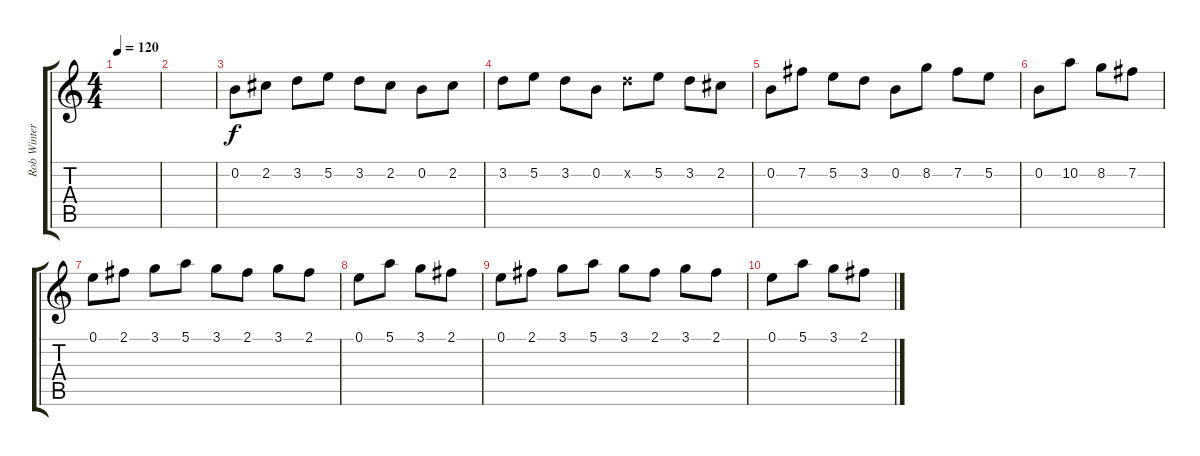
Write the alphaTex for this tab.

\track ("Rob Winter" "Rob Winter") {instrument overdrivenguitar}
\staff {score tabs}
\tuning (E4 B3 G3 D3 A2 E2) {hide}
\ts (4 4)
\tempo 120
\clef g2
\ks c
|
|
0.2.8 2.2.8 3.2.8 5.2.8 3.2.8 2.2.8 0.2.8 2.2.8 |
3.2.8 5.2.8 3.2.8 0.2.8 3.2{x}.8 5.2.8 3.2.8 2.2.8 |
0.2.8 7.2.8 5.2.8 3.2.8 0.2.8 8.2.8 7.2.8 5.2.8 |
0.2.8 10.2.8 8.2.8 7.2.8 |
0.1.8 2.1.8 3.1.8 5.1.8 3.1.8 2.1.8 3.1.8 2.1.8 |
0.1.8 5.1.8 3.1.8 2.1.8 |
0.1.8 2.1.8 3.1.8 5.1.8 3.1.8 2.1.8 3.1.8 2.1.8 |
0.1.8 5.1.8 3.1.8 2.1.8
